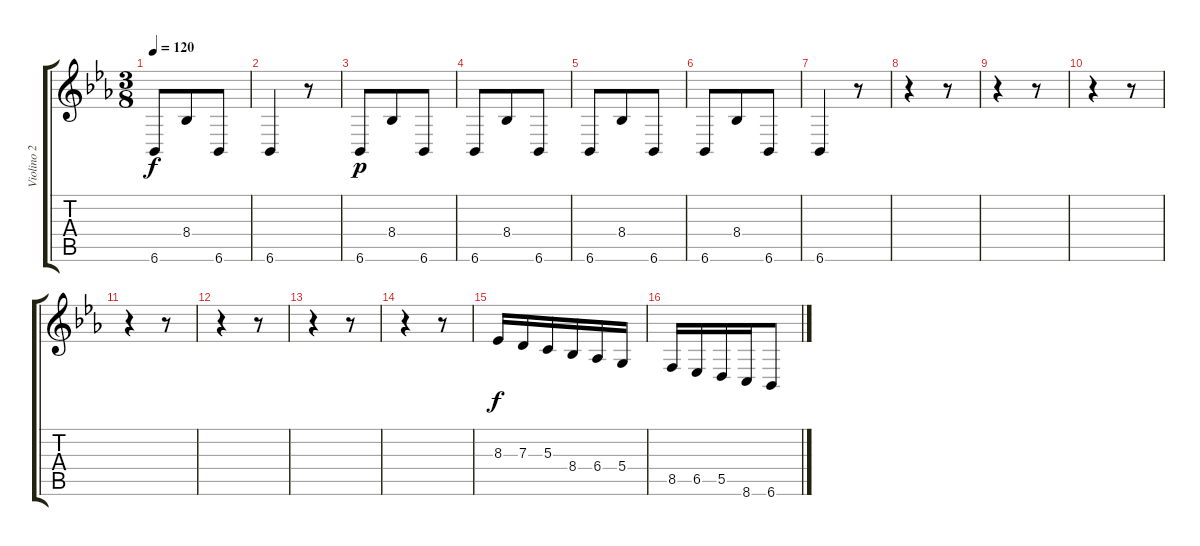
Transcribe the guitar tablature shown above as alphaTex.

\track ("Violino 2" "Violino 2") {instrument violin}
\staff {score tabs}
\tuning (E4 B3 G3 D3 A2 E2) {hide}
\ts (3 8)
\tempo 120
\clef g2
\ks eb
6.6.8{dy f} 8.4.8 6.6.8 |
6.6.4 r.8 |
6.6.8{dy p} 8.4.8 6.6.8 |
6.6.8 8.4.8 6.6.8 |
6.6.8 8.4.8 6.6.8 |
6.6.8 8.4.8 6.6.8 |
6.6.4 r.8 |
r.4 r.8 |
r.4 r.8 |
r.4 r.8 |
r.4 r.8 |
r.4 r.8 |
r.4 r.8 |
r.4 r.8 |
8.3.16{dy f} 7.3.16 5.3.16 8.4.16 6.4.16 5.4.16 |
8.5.16 6.5.16 5.5.16 8.6.16 6.6.8
